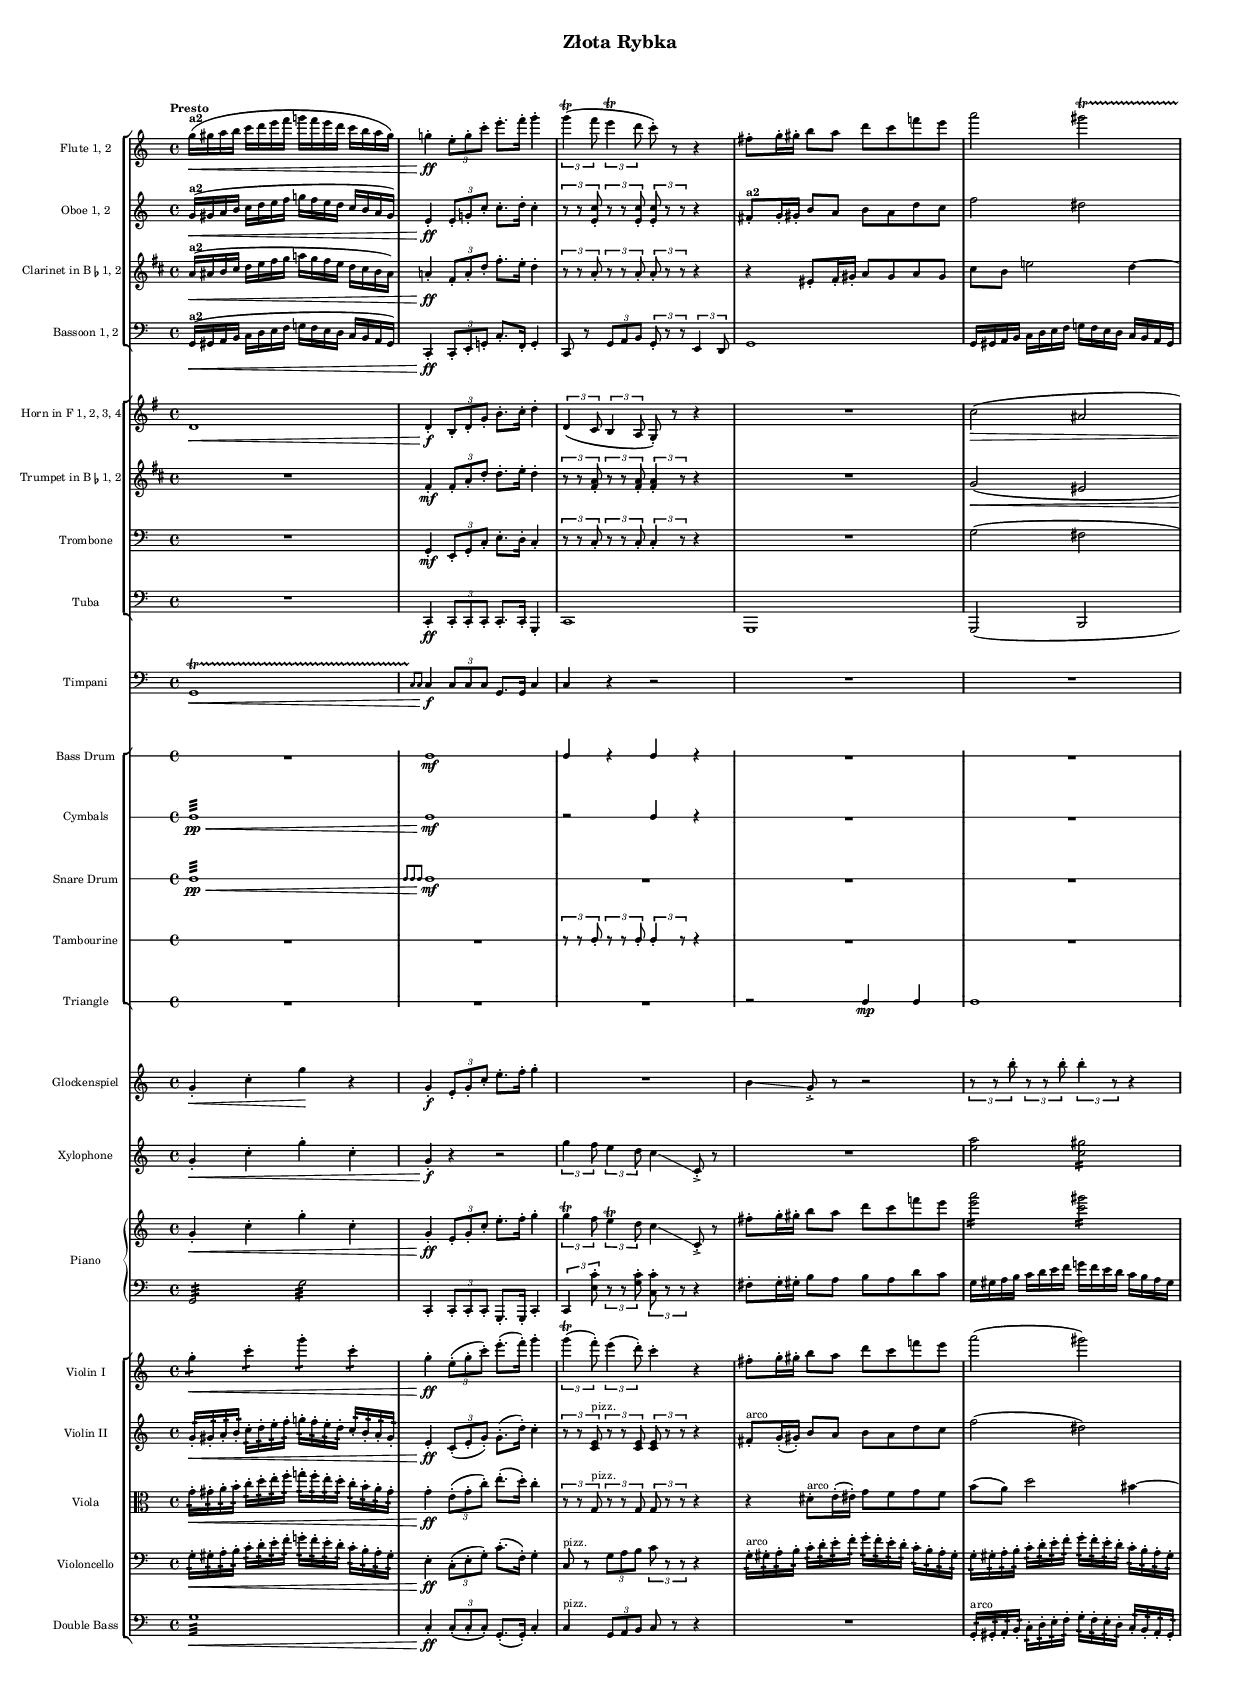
\version "2.14.2"
#(set-global-staff-size 10)

\paper {
  % ragged-right = ##t 
  ragged-last = ##t
  indent = 12 \mm
}

\header {
  title = "Złota Rybka"
}

common = {
  \key c \major
  \time 4/4
  \tempo Presto
  \override CombineTextScript #'outside-staff-priority = ##f
  \override Beam #'length-fraction = #1.12
  \override Beam #'beam-thickness = #0.57
}

flute = \relative c''' {
  \common
  \set Staff.instrumentName = "Flute 1, 2"
  g16 ( \< gis a b c d e f g! f e d c b a gis ) |
  g!4 -. \ff   \times 2/3 { e8-. g-. c-. } e8.-. f16-. g4-. |
  \times 2/3 { g4 \trill ( f8 } \times 2/3 { e4 \trill d8 } c8-. ) r8 r4 |
  fis,8-. g16-. gis-. b8 a d c f! e |
  a2 gis \startTrillSpan |
  g1 \stopTrillSpan \glissando \> |
  g,4 \! r r2 |
}

oboeOne = \relative c'' {
  \common
  \set Staff.instrumentName = "Oboe 1, 2"
  g16 ( \< gis a b c d e f g! f e d c b a gis ) |
  e4 -. \ff   \times 2/3 { e8-. g!-. c-. } c8.-. d16-. c4-. |
  \times 2/3 { r8 r8 c8-. } \times 2/3 { r8 r8 c8-. } \times 2/3 { c8-. r8 r8 } r4 |
  fis,8-. g16-. gis-. b8 a b a d c  |
  f2 dis |
  e1 \startTrillSpan \> |
  e4 \! \stopTrillSpan r r2 |
}

oboeTwo = \relative c'' {
  \common
  g16 ( \< gis a b c d e f g! f e d c b a gis ) |
  e4 -. \ff   \times 2/3 { e8-. g-. c-. } c8.-. d16-. c4-. |
  \times 2/3 { r8 r8 e,8-. } \times 2/3 { r8 r8 e8-. } \times 2/3 { e8-. r8 r8 } r4 |
  fis8-. g16-. gis-. b8 a b a d c  |
  f2 dis |
  e1 \startTrillSpan \> |
  e4 \! \stopTrillSpan r r2 |
}

clarinet = \transpose bes c' \relative c'' {
  \common
  \set Staff.instrumentName = \markup { "Clarinet in B" \small \flat "1, 2" }
  g16 ( \< gis a b c d e f g! f e d c b a gis ) |
  g!4-. \ff \times 2/3 { e8-. g-. c-. } e8.-. d16-. c4-. |
  \times 2/3 { r8 r8 g8-. } \times 2/3 { r8 r8 g8-. } \times 2/3 { g8-. r8 r8 } r4 |
  r4 dis8-. e16-. fis-. g8 fis g fis |
  b8 a d!2 c4~ |
  c4 \> c2. \startTrillSpan |
  c4 \! \stopTrillSpan r4 r2 |
}

bassoon = \relative c {
  \clef F
  \common
  \set Staff.instrumentName = "Bassoon 1, 2"
  g16 ( \< gis a b c d e f g! f e d c b a gis ) |
  c,4 -. \ff   \times 2/3 { c8-. e-. g!-. } c8.-. f,16-. g4-. |
  c,8 r \times 2/3 { g'8 a b } \times 2/3 { g8-. r8 r8 }  \times 2/3 { e4 d8 } |
  g1  |
  g16 gis a b c d e f g! f e d c b a gis |
  g!1 \startTrillSpan \> |
  c4 \! \stopTrillSpan r r2 |
}

horn = {
  \clef G
  \common
  \set Staff.instrumentName = "Horn in F 1, 2, 3, 4"
  \transpose c f, \relative c' {
    d1 \<
    d4-. \f \times 2/3 { b8-. d-. g-. } b8.-. c16-. d4-. |
    \times 2/3 { d,4 ( c8 } \times 2/3 { b4 a8 } g8-. ) r8 r4 |
    R1
    c'2 ( \> ais |
    b1 )
    R1 \!
  }
}

trumpet = {
  \clef G
  \common
  \set Staff.instrumentName = \markup { "Trumpet in B" \small \flat "1, 2" }
  \transpose c bes \relative c' {
    R1
    fis4-. \mf \times 2/3 { fis8-. a-. d-. } d8.-. e16-. d4-. |
    \times 2/3 { r8 r8 <fis, a>8-. } \times 2/3 { r8 r8 <fis a>8-. } \times 2/3 { <fis a>4-. r8 } r4
    R1
    g2 ( \< eis |
    fis1 )
    R1 \!
  }
}

trombone = \relative c {
  \clef F
  \common
  \set Staff.instrumentName = "Trombone"
  R1 |
  g4-. \mf  \times 2/3 { e8-. g-. c-. }  e8.-. d16-. c4-. |
  \times 2/3 { r8 r8 c8-. } \times 2/3 { r8 r8 c8-. } \times 2/3 { c4-. r8 } r4 |
  R1 |
  g'2 ( fis |
  e1 ) \> |
  R1 \!
}

tuba = \relative c, {
  \clef F
  \common
  \set Staff.instrumentName = "Tuba"
  R1
  c4-. \ff   \times 2/3 { c8-. c-. c-. }   c8.-. c16-.   g4-. |
  c1 |
  g1 |
  g2 ( b |
  c1 ) |
  R1
}

timpani = \relative c {
  \clef F
  \common
  \set Staff.instrumentName = "Timpani"
  g1 \startTrillSpan \< |
  \grace { c8 [ \stopTrillSpan c ] } c4 \f   \times 2/3 { c8 c8 c8 }   g8. g16   c4 |
  c4 r r2 |
  R1*4
}

bassDrum = {
  \clef percussion
  \set Staff.instrumentName = "Bass Drum"
  R1
  c1 \mf
  c4 r c r |
  R1
  R1
  R1
  c1 \pp
}

cymbals = {
  \clef percussion
  \set Staff.instrumentName = "Cymbals"
  c1:32 \pp \<
  c \mf
  r2 c4 r
  R1
  R1
  R1
  c1 \pp
}

snareDrum = {
  \clef percussion
  \set Staff.instrumentName = "Snare Drum"
  c1:32 \pp \<
  \grace { c8 [ c c ] } c1 \mf
  R1
  R1
  R1
  R1
  \grace { c8 [ c c ] } c1 \pp
}

tambourine = {
  \clef percussion
  \set Staff.instrumentName = "Tambourine"
  R1
  R1
  \times 2/3 { r8 r c8-. }  \times 2/3 { r8 r c8-. }  \times 2/3 { c4-. r8 } r4
  R1
  R1
  c1:32 \mp \>
  R1 \!
}

triangle = {
  \clef percussion
  \set Staff.instrumentName = "Triangle"
  R1
  R1
  R1
  r2 c4 \mp c
  c1
  R1
  R1
}

glockenspiel = \relative c'' {
  \common
  \set Staff.instrumentName = "Glockenspiel"
  g4-. \< c-. g'\! r |
  g,4-. \f   \times 2/3 { e8-. g-. c-. }   e8.-. f16-.   g4-. |
  R1 |
  b,4 \glissando g8-.-> r r2 |
  \times 2/3 { r8 r b'-. } \times 2/3 { r8 r b-. } \times 2/3 { b4-. r8 } r4 |
  g,4 \> e d c |
  a \! g r2
}

xylophone = \relative c'' {
  \common
  \set Staff.instrumentName = "Xylophone"
  g4-. \< c-. g'-. c,-.  |
  g4-. \f r r2 |
  \times 2/3 { g'4 f8 } \times 2/3 { e4 d8 } c4 \glissando c,8-.-> r8 |
  R1
  <e' a>2 <c gis'>:16 |
  g1 \> \startTrillSpan |
  R1 \! \stopTrillSpan
}

pianoRight = \relative c'' {
  \common
  \set PianoStaff.instrumentName = #"Piano"
  g4-. \< c-. g'-. c,-.  |
  g4-. \ff   \times 2/3 { e8-. g-. c-. }   e8.-. f16-. g4-. |
  \times 2/3 { g4 \trill f8 } \times 2/3 { e4 \trill d8 } c4 \glissando c,8-.-> r8 |
  fis'8-. g16-. gis-. b8 a d c f! e |
  <e a>2:16 <c gis'>: |
  g1\startTrillSpan \> |
  R1 \! \stopTrillSpan |
}

pianoLeft = \relative c {
  \clef F
  \common
  g2:32 g': |
  c,,4-. \times 2/3 { c8-. c-. c-. }  g8.-. g16-. c4-. |
  \times 2/3 { c4 <e' c'>8-. } \times 2/3 { r8 r <g c>-. } \times 2/3 { <c, c'>8-. r8 r } r4 |
  fis8-. g16-. gis-. b8 a b a d c |
  g16 gis a b c d e f g! f e d c b a gis |
  g1 \startTrillSpan
  R1 \stopTrillSpan
}

violinI = \relative c''' {
  \common
  \set Staff.instrumentName = "Violin I"
  g4:8-. \< c:-. g':-. c,:-. |
  g4-. \ff   \times 2/3 { e8-. ( g-. c-. ) } e8.-. ( f16-. ) g4-. |
  \times 2/3 { g4 \trill ( f8-.) }  \times 2/3 { e4 ( d8-.) } c4-. r |
  fis,8-. g16-. gis-. b8 a d c f! e |
  a2 ( gis ) |
  g1\startTrillSpan \> |
  <c,, as'>4 \pp \stopTrillSpan ^"div. pizz." des32-> a-> f8.-.-> r2 |
}

violinII = \relative c'' {
  \common
  \set Staff.instrumentName = "Violin II"
  g16:32-. \< gis:-. a:-. b:-. c:-. d:-. e:-. f:-. g!:-. f:-. e:-. d:-. c:-. b:-. a:-. gis:-. |
  e4-. \ff \times 2/3 { c8-. ( e-. g-.) } g8.-. ( d'16-.) c4-. |
  \times 2/3 { r8 r <c, e>8^"pizz." }  \times 2/3 { r8 r <c e>8 }  \times 2/3 { <c e>8 r r } r4 |
  fis8-.^"arco" g16-. ( gis-. ) b8 a b a d c |
  f2 ( dis ) |
  e1 \> \startTrillSpan |
  e4 \pp \stopTrillSpan a32-> ^"pizz." f-> des8.-.-> r2 |
}

viola = \relative c'' {
  \clef C
  \common
  \set Staff.instrumentName = "Viola"
  g16:32-. \< gis:-. a:-. b:-. c:-. d:-. e:-. f:-. g!:-. f:-. e:-. d:-. c:-. b:-. a:-. gis:-. |
  g4-. \ff \times 2/3 { e8-. ( g-. c-.) } e8.-. ( d16-.) c4-. |
  \times 2/3 {
    r8 r g,8^"pizz."
  }  \times 2/3 { r8 r g8 }  \times 2/3 { g8 r r } r4 |
  r4 dis'8-. ^arco e16-.( eis-.) g8 f g f |
  b ( a ) d2 bis4~ |
  bis4 \> c2. \startTrillSpan |
  as4 \pp \stopTrillSpan des,32 -> ^"pizz." a-> f8.-.-> r2 |
}

cello = \relative c' {
  \clef F
  \common
  \set Staff.instrumentName = "Violoncello"
  g16:32-. \< gis:-. a:-. b:-. c:-. d:-. e:-. f:-. g!:-. f:-. e:-. d:-. c:-. b:-. a:-. gis:-. |
  e4-. \ff \times 2/3 { c8-. ( e-. g-.) } c8.-. ( f,16-.) g4-. |
  c,8 ^"pizz." r8 \times 2/3 { g' a b }  \times 2/3 { c8 r r } r4 |
  g16:32-.^arco gis:-. a:-. b:-. c:-. d:-. e:-. f:-. g:-. f:-. e:-. d:-. c:-. b:-. a:-. gis:-. |
  g16:32-. gis:-. a:-. b:-. c:-. d:-. e:-. f:-. g:-. f:-. e:-. d:-. c:-. b:-. a:-. gis:-. |
  g16:32-. \> gis:-. a:-. b:-. c:-. d:-. e:-. f:-. g:-. f:-. e:-. d:-. c:-. b:-. a:-. gis:-. |
  as,4 \pp f32->^"pizz." des-> des8.-.-> r2
}

doubleBass = \relative c' {
  \clef F
  \common
  \set Staff.instrumentName = "Double Bass"
  g1:32 \< |
  c,4-. \ff \times 2/3 { c8-. ( c-. c-. ) } g8.-. ( g16-. ) c4-. |
  c4^"pizz." \times 2/3 { g8 a b } c8 r r4 |
  R1
  g16:32-.^arco gis:-. a:-. b:-. c:-. d:-. e:-. f:-. g:-. f:-. e:-. d:-. c:-. b:-. a:-. gis:-. |
  c1 \> |
  as2\pp ^"pizz." r2 |
}


<<
  \new StaffGroup = "wind" <<
    \new Staff \partcombine \flute \flute
    \new Staff \partcombine \oboeOne \oboeTwo
    \new Staff \partcombine \clarinet \clarinet
    \new Staff \partcombine \bassoon \bassoon
  >>

  \new StaffGroup = "brass" <<
    \new Staff { \transposition f \transpose f c' \horn }
    \new Staff { \transposition bes \transpose bes c \trumpet }
    \new Staff \trombone
    \new Staff \tuba
  >>

  \new Staff \timpani

  \new StaffGroup = "drums" <<
    \new RhythmicStaff \bassDrum
    \new RhythmicStaff \cymbals
    \new RhythmicStaff \snareDrum
    \new RhythmicStaff \tambourine
    \new RhythmicStaff \triangle
  >>

  \new Staff \glockenspiel

  \new Staff \xylophone

  \new PianoStaff <<
    \new Staff \pianoRight
    \new Staff \pianoLeft
  >>

  \new StaffGroup = "strings" <<
    \new Staff \violinI
    \new Staff \violinII
    \new Staff \viola
    \new Staff \cello
    \new Staff \doubleBass
  >>
>>